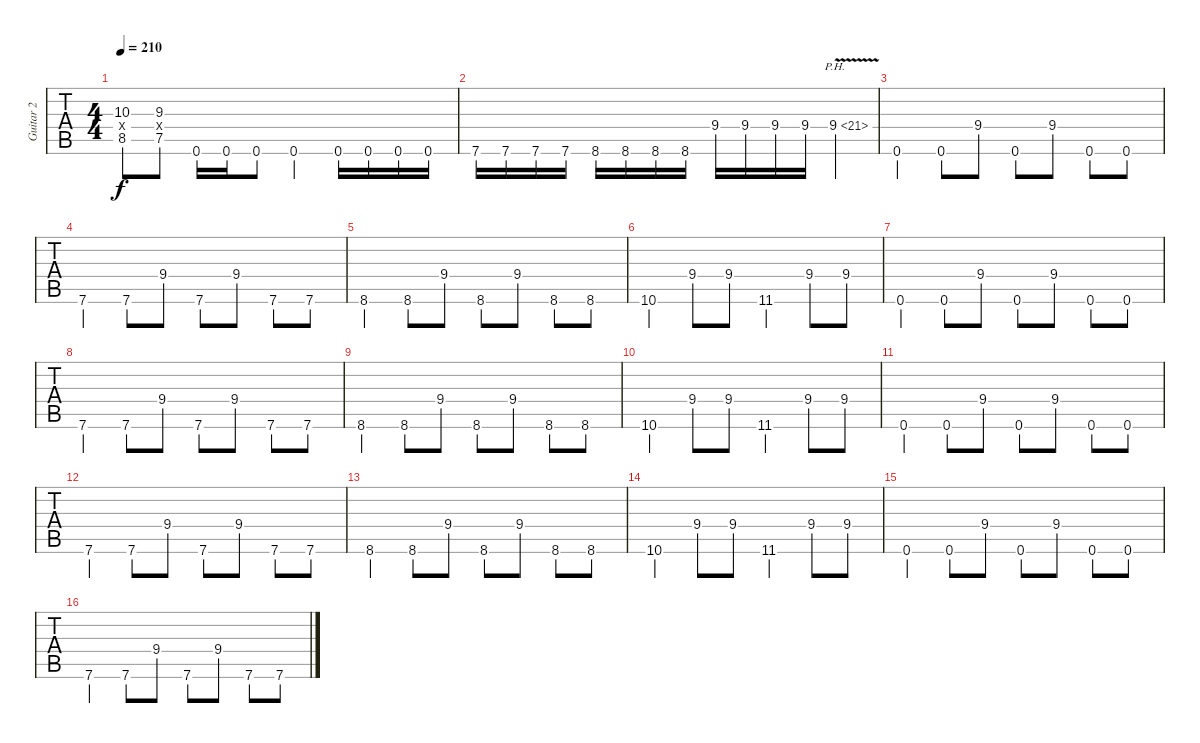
\track ("Guitar 2" "Guitar 2") {instrument distortionguitar}
\staff {tabs}
\tuning (C4 G3 Eb3 Bb2 F2 C2) {hide}
\ts (4 4)
\tempo 210
\clef g2
\ks c
(10.3 0.4{x} 8.5).8{dy f} (9.3 0.4{x} 7.5).8 0.6.16 0.6.16 0.6.8 0.6.4 0.6.16 0.6.16 0.6.16 0.6.16 |
7.6.16 7.6.16 7.6.16 7.6.16 8.6.16 8.6.16 8.6.16 8.6.16 9.4.16 9.4.16 9.4.16 9.4.16 9.4{ph 12 v}.4 |
0.6.4 0.6.8 9.4.8 0.6.8 9.4.8 0.6.8 0.6.8 |
7.6.4 7.6.8 9.4.8 7.6.8 9.4.8 7.6.8 7.6.8 |
8.6.4 8.6.8 9.4.8 8.6.8 9.4.8 8.6.8 8.6.8 |
10.6.4 9.4.8 9.4.8 11.6.4 9.4.8 9.4.8 |
0.6.4 0.6.8 9.4.8 0.6.8 9.4.8 0.6.8 0.6.8 |
7.6.4 7.6.8 9.4.8 7.6.8 9.4.8 7.6.8 7.6.8 |
8.6.4 8.6.8 9.4.8 8.6.8 9.4.8 8.6.8 8.6.8 |
10.6.4 9.4.8 9.4.8 11.6.4 9.4.8 9.4.8 |
0.6.4 0.6.8 9.4.8 0.6.8 9.4.8 0.6.8 0.6.8 |
7.6.4 7.6.8 9.4.8 7.6.8 9.4.8 7.6.8 7.6.8 |
8.6.4 8.6.8 9.4.8 8.6.8 9.4.8 8.6.8 8.6.8 |
10.6.4 9.4.8 9.4.8 11.6.4 9.4.8 9.4.8 |
0.6.4 0.6.8 9.4.8 0.6.8 9.4.8 0.6.8 0.6.8 |
7.6.4 7.6.8 9.4.8 7.6.8 9.4.8 7.6.8 7.6.8
